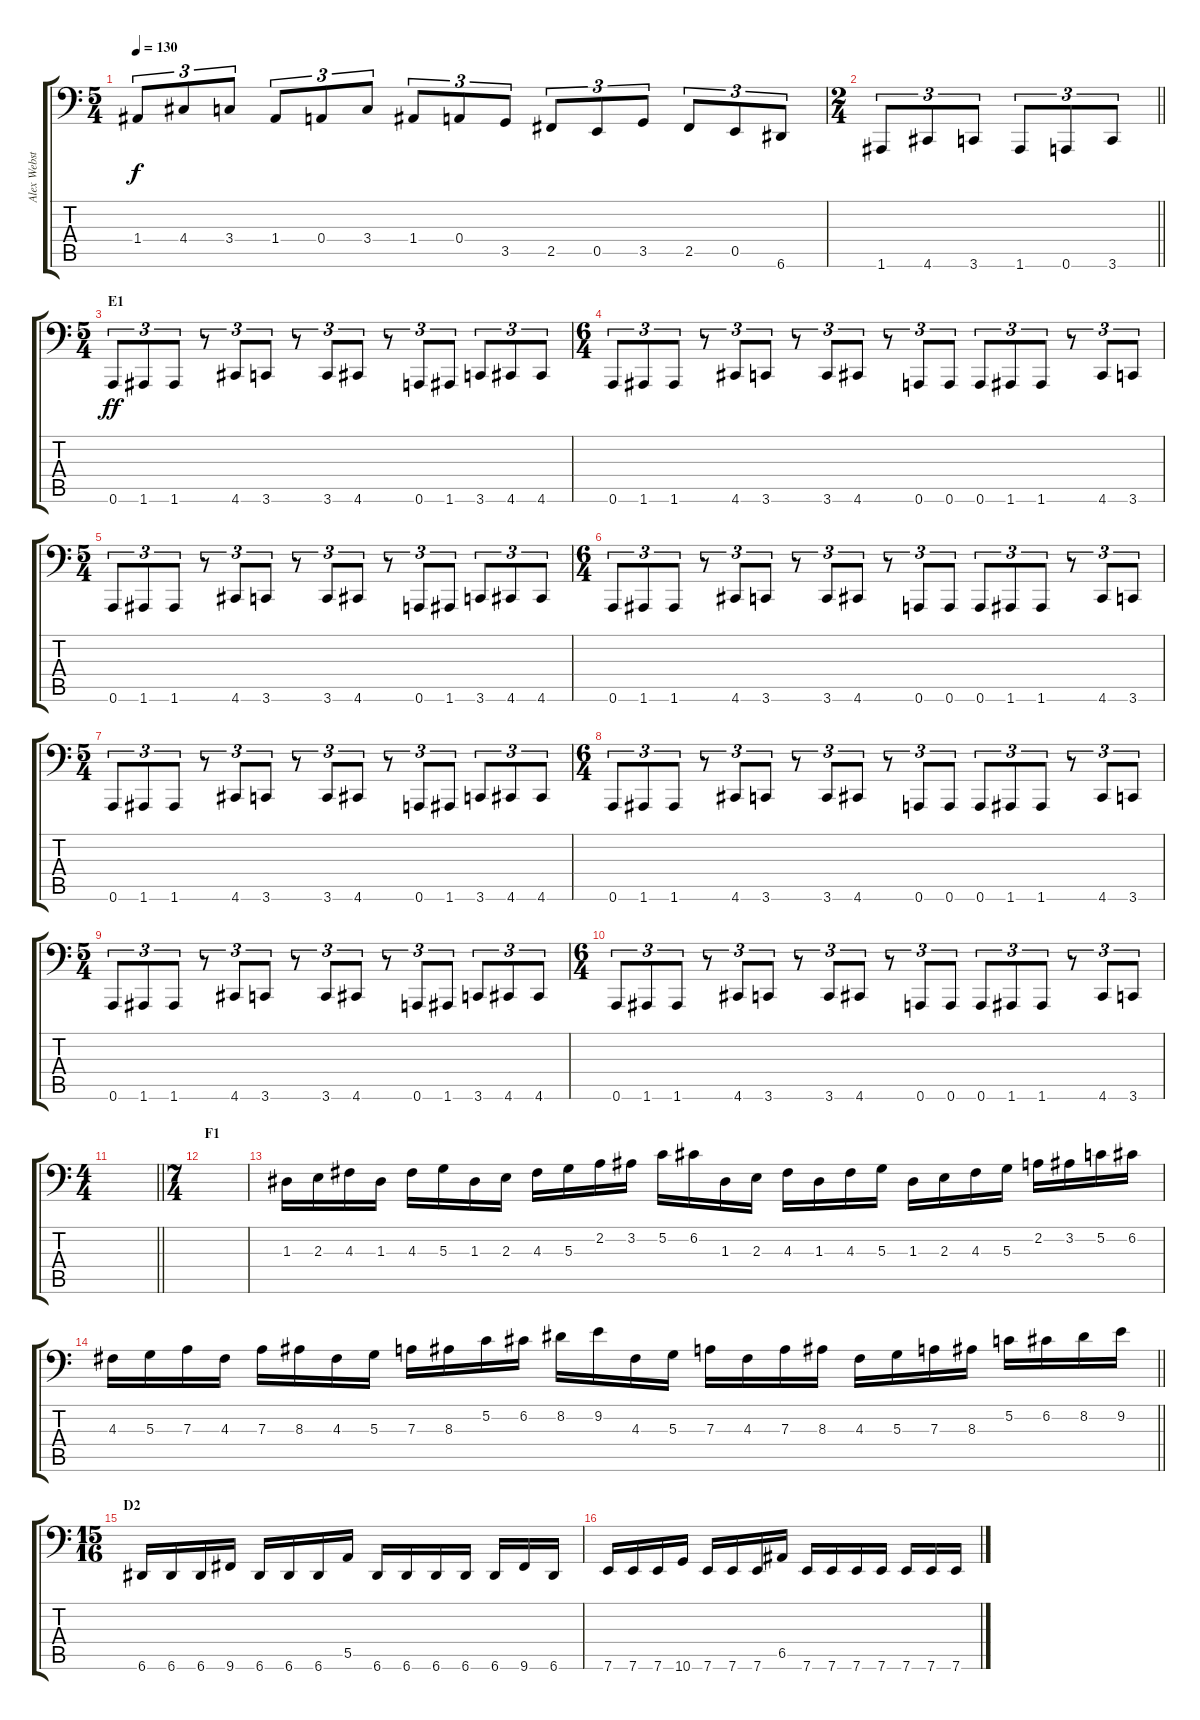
\track ("Alex Webster" "Alex Webst") {instrument fretlessbass}
\staff {score tabs}
\tuning (C3 G2 D2 A1 E1 A0) {hide}
\ts (5 4)
\tempo 130
\clef f4
\ks c
1.4.8{tu (3 2) dy f} 4.4.8{tu (3 2)} 3.4.8{tu (3 2)} 1.4.8{tu (3 2)} 0.4.8{tu (3 2)} 3.4.8{tu (3 2)} 1.4.8{tu (3 2)} 0.4.8{tu (3 2)} 3.5.8{tu (3 2)} 2.5.8{tu (3 2)} 0.5.8{tu (3 2)} 3.5.8{tu (3 2)} 2.5.8{tu (3 2)} 0.5.8{tu (3 2)} 6.6.8{tu (3 2)} |
\ts (2 4)
\barLineRight lightlight
1.6.8{tu (3 2)} 4.6.8{tu (3 2)} 3.6.8{tu (3 2)} 1.6.8{tu (3 2)} 0.6.8{tu (3 2)} 3.6.8{tu (3 2)} |
\ts (5 4)
\section ("" "E1")
0.6.8{tu (3 2) dy ff} 1.6.8{tu (3 2)} 1.6.8{tu (3 2)} r.8{tu (3 2)} 4.6.8{tu (3 2)} 3.6.8{tu (3 2)} r.8{tu (3 2)} 3.6.8{tu (3 2)} 4.6.8{tu (3 2)} r.8{tu (3 2)} 0.6.8{tu (3 2)} 1.6.8{tu (3 2)} 3.6.8{tu (3 2)} 4.6.8{tu (3 2)} 4.6.8{tu (3 2)} |
\ts (6 4)
0.6.8{tu (3 2)} 1.6.8{tu (3 2)} 1.6.8{tu (3 2)} r.8{tu (3 2)} 4.6.8{tu (3 2)} 3.6.8{tu (3 2)} r.8{tu (3 2)} 3.6.8{tu (3 2)} 4.6.8{tu (3 2)} r.8{tu (3 2)} 0.6.8{tu (3 2)} 0.6.8{tu (3 2)} 0.6.8{tu (3 2)} 1.6.8{tu (3 2)} 1.6.8{tu (3 2)} r.8{tu (3 2)} 4.6.8{tu (3 2)} 3.6.8{tu (3 2)} |
\ts (5 4)
0.6.8{tu (3 2)} 1.6.8{tu (3 2)} 1.6.8{tu (3 2)} r.8{tu (3 2)} 4.6.8{tu (3 2)} 3.6.8{tu (3 2)} r.8{tu (3 2)} 3.6.8{tu (3 2)} 4.6.8{tu (3 2)} r.8{tu (3 2)} 0.6.8{tu (3 2)} 1.6.8{tu (3 2)} 3.6.8{tu (3 2)} 4.6.8{tu (3 2)} 4.6.8{tu (3 2)} |
\ts (6 4)
0.6.8{tu (3 2)} 1.6.8{tu (3 2)} 1.6.8{tu (3 2)} r.8{tu (3 2)} 4.6.8{tu (3 2)} 3.6.8{tu (3 2)} r.8{tu (3 2)} 3.6.8{tu (3 2)} 4.6.8{tu (3 2)} r.8{tu (3 2)} 0.6.8{tu (3 2)} 0.6.8{tu (3 2)} 0.6.8{tu (3 2)} 1.6.8{tu (3 2)} 1.6.8{tu (3 2)} r.8{tu (3 2)} 4.6.8{tu (3 2)} 3.6.8{tu (3 2)} |
\ts (5 4)
0.6.8{tu (3 2)} 1.6.8{tu (3 2)} 1.6.8{tu (3 2)} r.8{tu (3 2)} 4.6.8{tu (3 2)} 3.6.8{tu (3 2)} r.8{tu (3 2)} 3.6.8{tu (3 2)} 4.6.8{tu (3 2)} r.8{tu (3 2)} 0.6.8{tu (3 2)} 1.6.8{tu (3 2)} 3.6.8{tu (3 2)} 4.6.8{tu (3 2)} 4.6.8{tu (3 2)} |
\ts (6 4)
0.6.8{tu (3 2)} 1.6.8{tu (3 2)} 1.6.8{tu (3 2)} r.8{tu (3 2)} 4.6.8{tu (3 2)} 3.6.8{tu (3 2)} r.8{tu (3 2)} 3.6.8{tu (3 2)} 4.6.8{tu (3 2)} r.8{tu (3 2)} 0.6.8{tu (3 2)} 0.6.8{tu (3 2)} 0.6.8{tu (3 2)} 1.6.8{tu (3 2)} 1.6.8{tu (3 2)} r.8{tu (3 2)} 4.6.8{tu (3 2)} 3.6.8{tu (3 2)} |
\ts (5 4)
0.6.8{tu (3 2)} 1.6.8{tu (3 2)} 1.6.8{tu (3 2)} r.8{tu (3 2)} 4.6.8{tu (3 2)} 3.6.8{tu (3 2)} r.8{tu (3 2)} 3.6.8{tu (3 2)} 4.6.8{tu (3 2)} r.8{tu (3 2)} 0.6.8{tu (3 2)} 1.6.8{tu (3 2)} 3.6.8{tu (3 2)} 4.6.8{tu (3 2)} 4.6.8{tu (3 2)} |
\ts (6 4)
0.6.8{tu (3 2)} 1.6.8{tu (3 2)} 1.6.8{tu (3 2)} r.8{tu (3 2)} 4.6.8{tu (3 2)} 3.6.8{tu (3 2)} r.8{tu (3 2)} 3.6.8{tu (3 2)} 4.6.8{tu (3 2)} r.8{tu (3 2)} 0.6.8{tu (3 2)} 0.6.8{tu (3 2)} 0.6.8{tu (3 2)} 1.6.8{tu (3 2)} 1.6.8{tu (3 2)} r.8{tu (3 2)} 4.6.8{tu (3 2)} 3.6.8{tu (3 2)} |
\ts (4 4)
\barLineRight lightlight
|
\ts (7 4)
\section ("" "F1")
|
1.3.16 2.3.16 4.3.16 1.3.16 4.3.16 5.3.16 1.3.16 2.3.16 4.3.16 5.3.16 2.2.16 3.2.16 5.2.16 6.2.16 1.3.16 2.3.16 4.3.16 1.3.16 4.3.16 5.3.16 1.3.16 2.3.16 4.3.16 5.3.16 2.2.16 3.2.16 5.2.16 6.2.16 |
\barLineRight lightlight
4.3.16 5.3.16 7.3.16 4.3.16 7.3.16 8.3.16 4.3.16 5.3.16 7.3.16 8.3.16 5.2.16 6.2.16 8.2.16 9.2.16 4.3.16 5.3.16 7.3.16 4.3.16 7.3.16 8.3.16 4.3.16 5.3.16 7.3.16 8.3.16 5.2.16 6.2.16 8.2.16 9.2.16 |
\ts (15 16)
\section ("" "D2")
6.6.16 6.6.16 6.6.16 9.6.16 6.6.16 6.6.16 6.6.16 5.5.16 6.6.16 6.6.16 6.6.16 6.6.16 6.6.16 9.6.16 6.6.16 |
7.6.16 7.6.16 7.6.16 10.6.16 7.6.16 7.6.16 7.6.16 6.5.16 7.6.16 7.6.16 7.6.16 7.6.16 7.6.16 7.6.16 7.6.16
